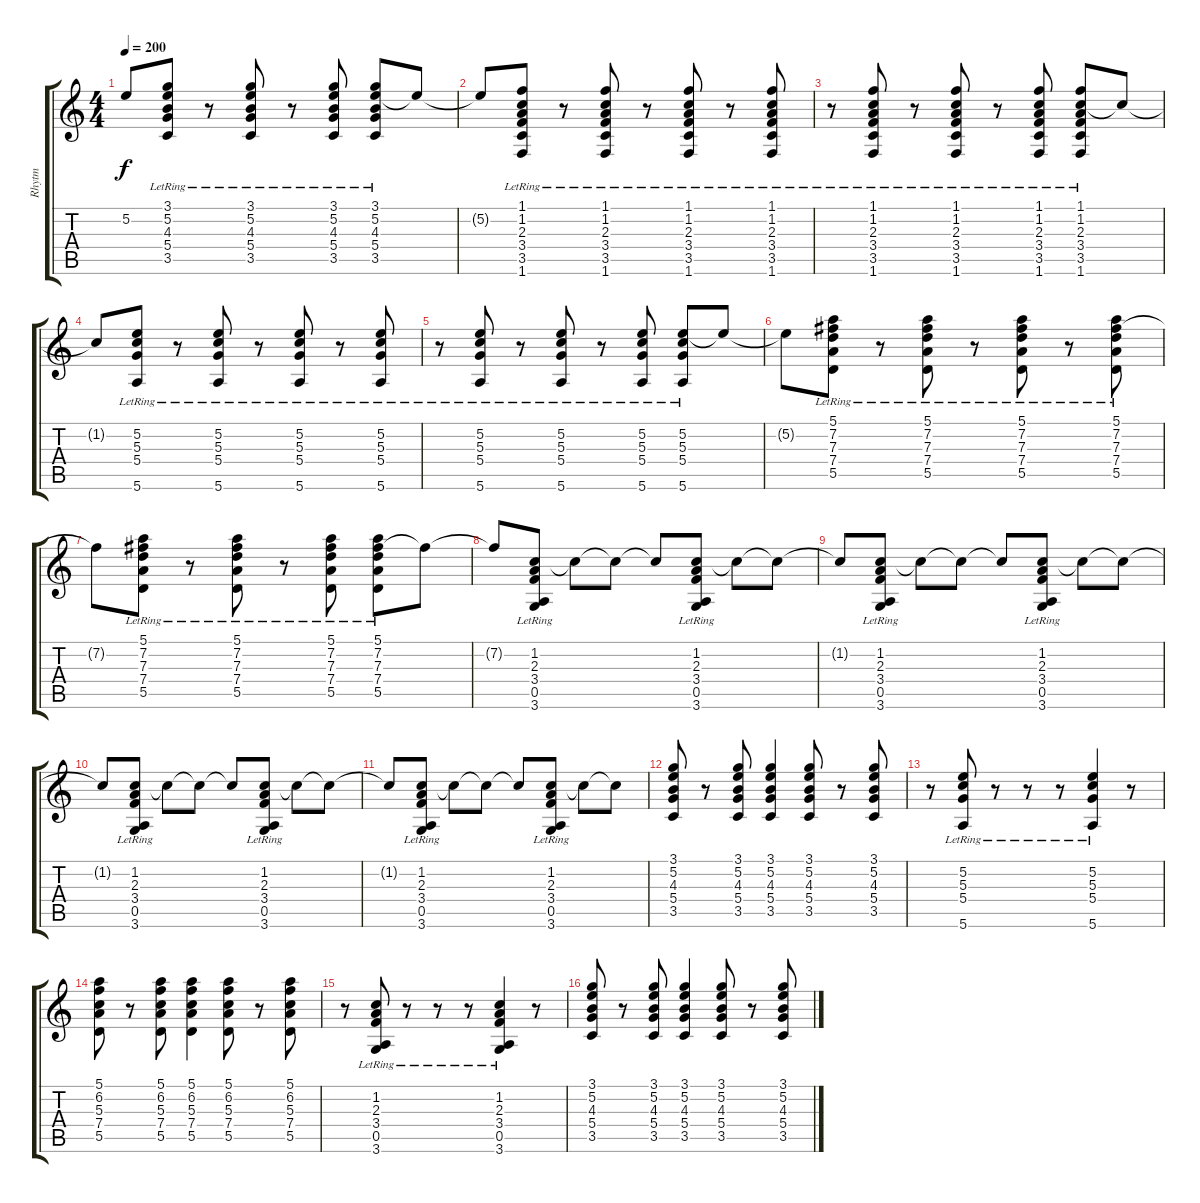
\track ("Rhytm" "Rhytm") {instrument electricguitarjazz}
\staff {score tabs}
\tuning (E4 B3 G3 D3 A2 E2) {hide}
\ts (4 4)
\tempo 200
\clef g2
\ks c
5.2{t}.8{dy f} (3.1{lr} 5.2{lr} 4.3{lr} 5.4{lr} 3.5{lr}).8 r.8 (3.1{lr} 5.2{lr} 4.3{lr} 5.4{lr} 3.5{lr}).8 r.8 (3.1{lr} 5.2{lr} 4.3{lr} 5.4{lr} 3.5{lr}).8 (3.1{lr} 5.2{lr} 4.3{lr} 5.4{lr} 3.5{lr}).8 5.2{t}.8 |
5.2{t}.8 (1.1{lr} 1.2{lr} 2.3{lr} 3.4{lr} 3.5{lr} 1.6{lr}).8 r.8 (1.1{lr} 1.2{lr} 2.3{lr} 3.4{lr} 3.5{lr} 1.6{lr}).8 r.8 (1.1{lr} 1.2{lr} 2.3{lr} 3.4{lr} 3.5{lr} 1.6{lr}).8 r.8 (1.1{lr} 1.2{lr} 2.3{lr} 3.4{lr} 3.5{lr} 1.6{lr}).8 |
r.8 (1.1{lr} 1.2{lr} 2.3{lr} 3.4{lr} 3.5{lr} 1.6{lr}).8 r.8 (1.1{lr} 1.2{lr} 2.3{lr} 3.4{lr} 3.5{lr} 1.6{lr}).8 r.8 (1.1{lr} 1.2{lr} 2.3{lr} 3.4{lr} 3.5{lr} 1.6{lr}).8 (1.1{lr} 1.2{lr} 2.3{lr} 3.4{lr} 3.5{lr} 1.6{lr}).8 1.2{t}.8 |
1.2{t}.8 (5.2{lr} 5.3{lr} 5.4{lr} 5.6{lr}).8 r.8 (5.2{lr} 5.3{lr} 5.4{lr} 5.6{lr}).8 r.8 (5.2{lr} 5.3{lr} 5.4{lr} 5.6{lr}).8 r.8 (5.2{lr} 5.3{lr} 5.4{lr} 5.6{lr}).8 |
r.8 (5.2{lr} 5.3{lr} 5.4{lr} 5.6{lr}).8 r.8 (5.2{lr} 5.3{lr} 5.4{lr} 5.6{lr}).8 r.8 (5.2{lr} 5.3{lr} 5.4{lr} 5.6{lr}).8 (5.2{lr} 5.3{lr} 5.4{lr} 5.6).8 5.2{t}.8 |
5.2{t}.8 (5.1 7.2{lr} 7.3{lr} 7.4{lr} 5.5).8 r.8 (5.1 7.2{lr} 7.3{lr} 7.4{lr} 5.5).8 r.8 (5.1 7.2{lr} 7.3{lr} 7.4{lr} 5.5).8 r.8 (5.1 7.2{lr} 7.3{lr} 7.4{lr} 5.5).8 |
7.2{t}.8 (5.1{lr} 7.2{lr} 7.3{lr} 7.4{lr} 5.5{lr}).8 r.8 (5.1{lr} 7.2{lr} 7.3{lr} 7.4{lr} 5.5{lr}).8 r.8 (5.1{lr} 7.2{lr} 7.3{lr} 7.4{lr} 5.5{lr}).8 (5.1{lr} 7.2{lr} 7.3{lr} 7.4{lr} 5.5{lr}).8 7.2{t}.8 |
7.2{t}.8 (1.2{lr} 2.3{lr} 3.4{lr} 0.5{lr} 3.6{lr}).8 1.2{t}.8 1.2{t}.8 1.2{t}.8 (1.2{lr} 2.3{lr} 3.4{lr} 0.5{lr} 3.6{lr}).8 1.2{t}.8 1.2{t}.8 |
1.2{t}.8 (1.2{lr} 2.3{lr} 3.4{lr} 0.5{lr} 3.6{lr}).8 1.2{t}.8 1.2{t}.8 1.2{t}.8 (1.2{lr} 2.3{lr} 3.4{lr} 0.5{lr} 3.6{lr}).8 1.2{t}.8 1.2{t}.8 |
1.2{t}.8 (1.2{lr} 2.3{lr} 3.4{lr} 0.5{lr} 3.6{lr}).8 1.2{t}.8 1.2{t}.8 1.2{t}.8 (1.2{lr} 2.3{lr} 3.4{lr} 0.5{lr} 3.6{lr}).8 1.2{t}.8 1.2{t}.8 |
1.2{t}.8 (1.2{lr} 2.3{lr} 3.4{lr} 0.5{lr} 3.6{lr}).8 1.2{t}.8 1.2{t}.8 1.2{t}.8 (1.2{lr} 2.3{lr} 3.4{lr} 0.5{lr} 3.6{lr}).8 1.2{t}.8 1.2{t}.8 |
(3.1 5.2 4.3 5.4 3.5).8 r.8 (3.1 5.2 4.3 5.4 3.5).8 (3.1 5.2 4.3 5.4 3.5).4 (3.1 5.2 4.3 5.4 3.5).8 r.8 (3.1 5.2 4.3 5.4 3.5).8 |
r.8 (5.2{lr} 5.3{lr} 5.4{lr} 5.6{lr}).8 r.8 r.8 r.8 (5.2{lr} 5.3 5.4 5.6).4 r.8 |
(5.1 6.2 5.3 7.4 5.5).8 r.8 (5.1 6.2 5.3 7.4 5.5).8 (5.1 6.2 5.3 7.4 5.5).4 (5.1 6.2 5.3 7.4 5.5).8 r.8 (5.1 6.2 5.3 7.4 5.5).8 |
r.8 (1.2{lr} 2.3{lr} 3.4{lr} 0.5 3.6{lr}).8 r.8 r.8 r.8 (1.2{lr} 2.3 3.4 0.5 3.6).4 r.8 |
(3.1 5.2 4.3 5.4 3.5).8 r.8 (3.1 5.2 4.3 5.4 3.5).8 (3.1 5.2 4.3 5.4 3.5).4 (3.1 5.2 4.3 5.4 3.5).8 r.8 (3.1 5.2 4.3 5.4 3.5).8
